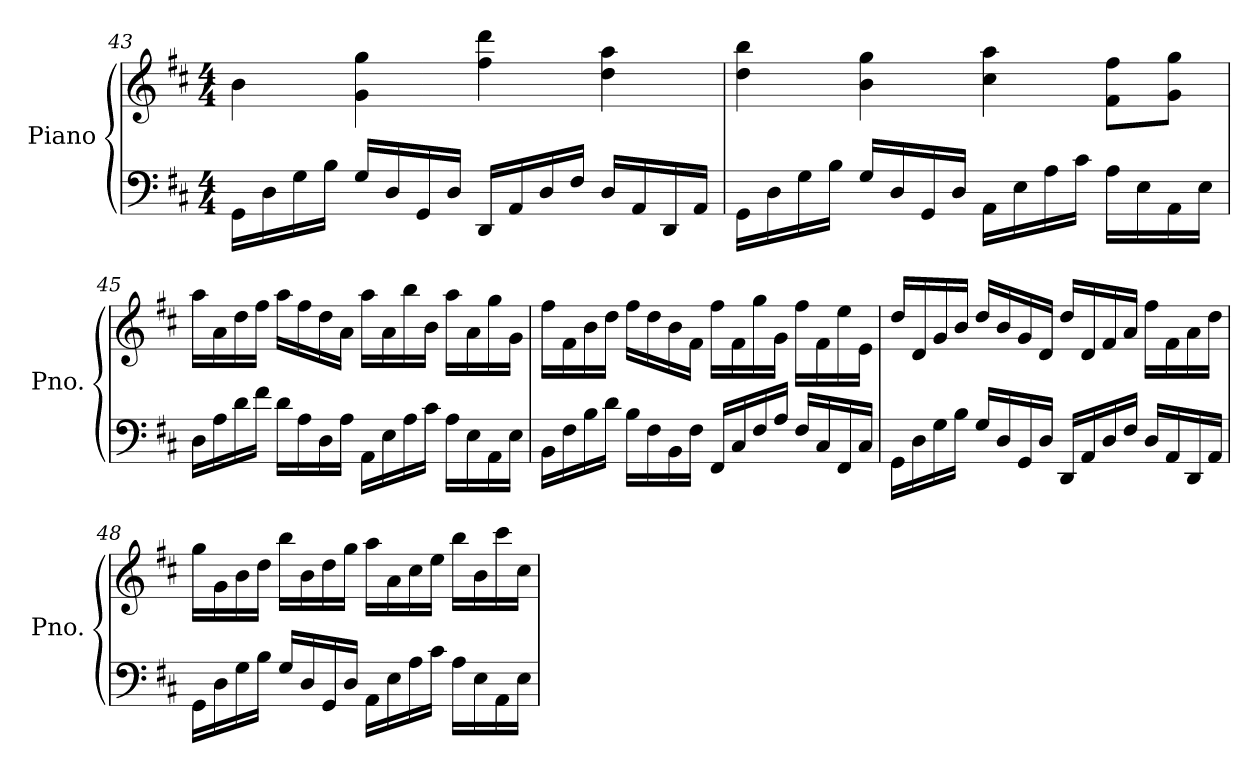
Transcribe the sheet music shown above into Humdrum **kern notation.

**kern	**kern
*part1	*part1
*staff2	*staff1
*I"Piano	*
*I'Pno.	*
!!LO:LB:g=z
*clefF4	*clefG2
*k[f#c#]	*k[f#c#]
*M4/4	*M4/4
=43	=43
16GG\LL	4b\
16D\	.
16G\	.
16B\JJ	.
16G/LL	4g\ 4gg\
16D/	.
16GG/	.
16D/JJ	.
16DD/LL	4ff#\ 4ddd\
16AA/	.
16D/	.
16F#/JJ	.
16D/LL	4dd\ 4aa\
16AA/	.
16DD/	.
16AA/JJ	.
=44	=44
16GG\LL	4dd\ 4bb\
16D\	.
16G\	.
16B\JJ	.
16G/LL	4b\ 4gg\
16D/	.
16GG/	.
16D/JJ	.
16AA\LL	4cc#\ 4aa\
16E\	.
16A\	.
16c#\JJ	.
16A\LL	8f#\ 8ff#\L
16E\	.
16AA\	8g\ 8gg\J
16E\JJ	.
!!LO:LB:g=z
=45	=45
16D\LL	16aa\LL
16A\	16a\
16d\	16dd\
16f#\JJ	16ff#\JJ
16d\LL	16aa\LL
16A\	16ff#\
16D\	16dd\
16A\JJ	16a\JJ
16AA\LL	16aa\LL
16E\	16a\
16A\	16bb\
16c#\JJ	16b\JJ
16A\LL	16aa\LL
16E\	16a\
16AA\	16gg\
16E\JJ	16g\JJ
=46	=46
16BB\LL	16ff#\LL
16F#\	16f#\
16B\	16b\
16d\JJ	16dd\JJ
16B\LL	16ff#\LL
16F#\	16dd\
16BB\	16b\
16F#\JJ	16f#\JJ
16FF#/LL	16ff#\LL
16C#/	16f#\
16F#/	16gg\
16A/JJ	16g\JJ
16F#/LL	16ff#\LL
16C#/	16f#\
16FF#/	16ee\
16C#/JJ	16e\JJ
!!LO:PB:g=z
=47	=47
16GG\LL	16dd/LL
16D\	16d/
16G\	16g/
16B\JJ	16b/JJ
16G/LL	16dd/LL
16D/	16b/
16GG/	16g/
16D/JJ	16d/JJ
16DD/LL	16dd/LL
16AA/	16d/
16D/	16f#/
16F#/JJ	16a/JJ
16D/LL	16ff#\LL
16AA/	16f#\
16DD/	16a\
16AA/JJ	16dd\JJ
=48	=48
16GG\LL	16gg\LL
16D\	16g\
16G\	16b\
16B\JJ	16dd\JJ
16G/LL	16bb\LL
16D/	16b\
16GG/	16dd\
16D/JJ	16gg\JJ
16AA\LL	16aa\LL
16E\	16a\
16A\	16cc#\
16c#\JJ	16ee\JJ
16A\LL	16bb\LL
16E\	16b\
16AA\	16ccc#\
16E\JJ	16cc#\JJ
=	=
*-	*-
